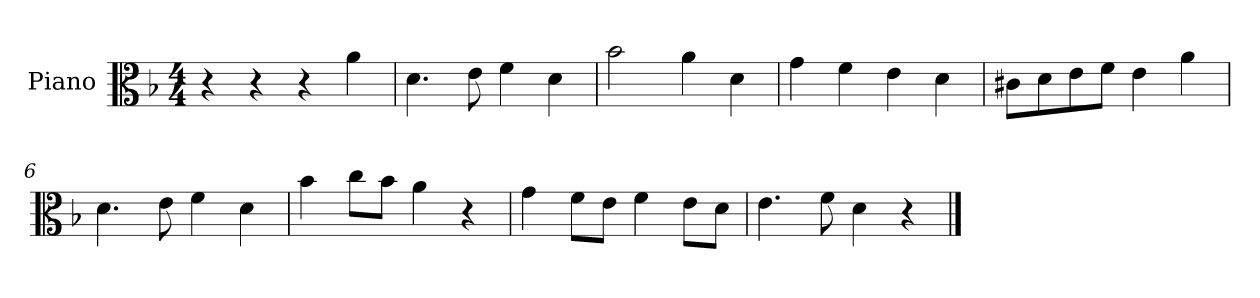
**kern
*part1
*staff1
*I"Piano
*I'Pno
*clefC3
*k[b-]
*d:
*M4/4
=1
4r
4r
4r
4a\
=2
4.d\
8e\
4f\
4d\
=3
2b-\
4a\
4d\
=4
4g\
4f\
4e\
4d\
=5
8c#X\L
8d\
8e\
8f\J
4e\
4a\
=6
4.d\
8e\
4f\
4d\
=7
4b-\
8cc\L
8b-\J
4a\
4r
=8
4g\
8f\L
8e\J
4f\
8e\L
8d\J
=9
4.e\
8f\
4d\
4r
==
*-
